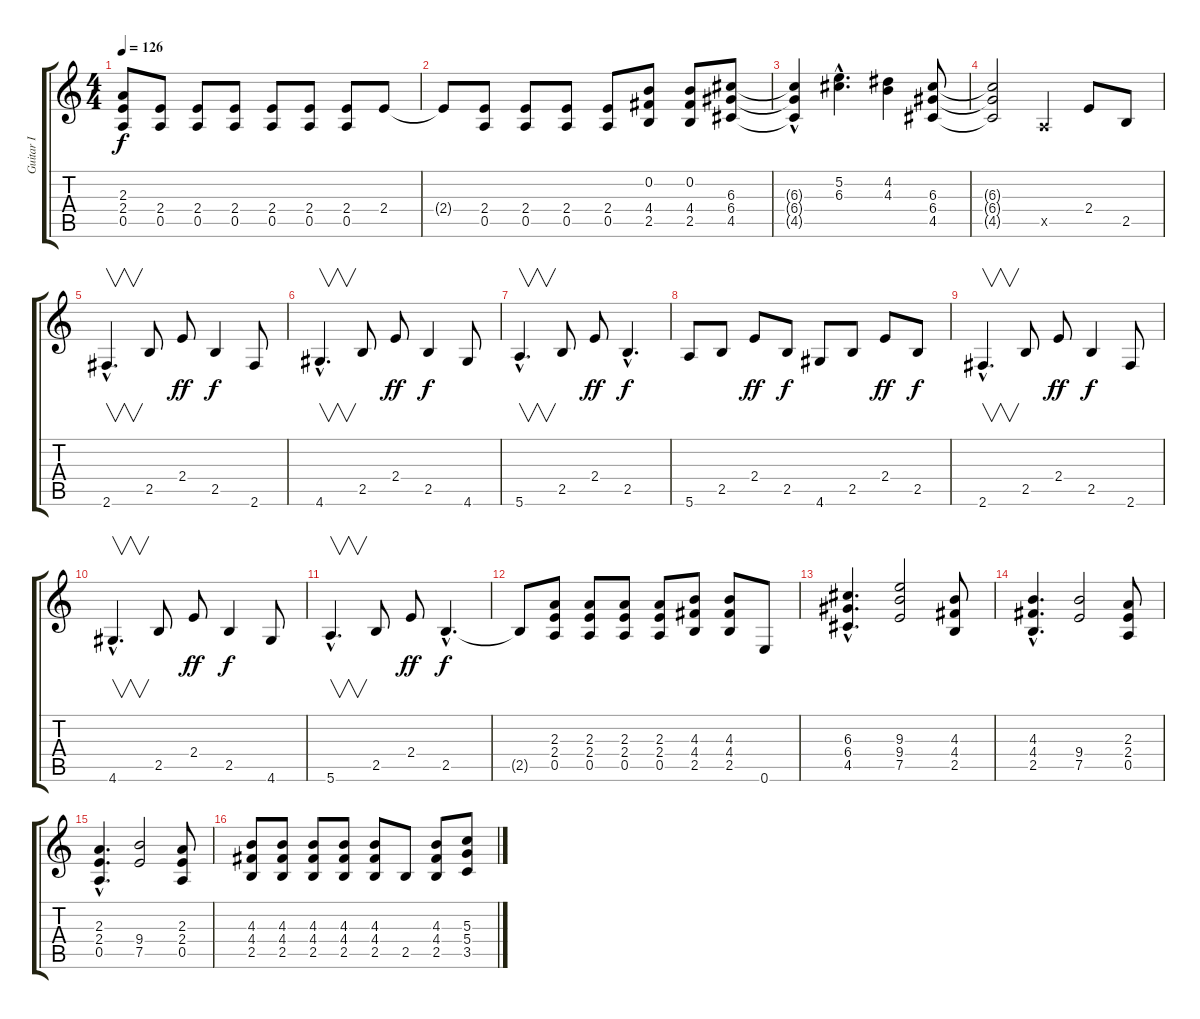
\track ("Guitar I" "Guitar I") {instrument overdrivenguitar}
\staff {score tabs}
\tuning (E4 B3 G3 D3 A2 E2) {hide}
\ts (4 4)
\tempo 126
\clef g2
\ks c
(2.3{t} 2.4{t} 0.5{t}).8{dy f} (2.4 0.5).8 (2.4 0.5).8 (2.4 0.5).8 (2.4 0.5).8 (2.4 0.5).8 (2.4 0.5).8 2.4.8 |
2.4{t}.8 (2.4 0.5).8 (2.4 0.5).8 (2.4 0.5).8 (2.4 0.5).8 (0.2 4.4 2.5).8 (0.2 4.4 2.5).8 (6.3 6.4 4.5).8 |
(6.3{t} 6.4{hac t} 4.5{hac t}).4 (5.2{hac} 6.3{hac}).4{d} (4.2 4.3).4 (6.3 6.4 4.5).8 |
(6.3{t} 6.4{t} 4.5{t}).2 0.5{x}.4 2.4.8 2.5.8 |
2.6{hac}.4{v d} 2.5.8 2.4.8{dy ff} 2.5.4{dy f} 2.6.8 |
4.6{hac}.4{v d} 2.5.8 2.4.8{dy ff} 2.5.4{dy f} 4.6.8 |
5.6{hac}.4{v d} 2.5.8 2.4.8{dy ff} 2.5{hac}.4{d dy f} |
5.6.8 2.5.8 2.4.8{dy ff} 2.5.8{dy f} 4.6.8 2.5.8 2.4.8{dy ff} 2.5.8{dy f} |
2.6{hac}.4{v d} 2.5.8 2.4.8{dy ff} 2.5.4{dy f} 2.6.8 |
4.6{hac}.4{v d} 2.5.8 2.4.8{dy ff} 2.5.4{dy f} 4.6.8 |
5.6{hac}.4{v d} 2.5.8 2.4.8{dy ff} 2.5{hac}.4{d dy f} |
2.5{t}.8 (2.3 2.4 0.5).8 (2.3 2.4 0.5).8 (2.3 2.4 0.5).8 (2.3 2.4 0.5).8 (4.3 4.4 2.5).8 (4.3 4.4 2.5).8 0.6.8 |
(6.3{hac} 6.4{hac} 4.5{hac}).4{d} (9.3 9.4 7.5).2 (4.3 4.4 2.5).8 |
(4.3{hac} 4.4{hac} 2.5{hac}).4{d} (9.4 7.5).2 (2.3 2.4 0.5).8 |
(2.3{hac} 2.4{hac} 0.5{hac}).4{d} (9.4 7.5).2 (2.3 2.4 0.5).8 |
(4.3 4.4 2.5).8 (4.3 4.4 2.5).8 (4.3 4.4 2.5).8 (4.3 4.4 2.5).8 (4.3 4.4 2.5).8 2.5.8 (4.3 4.4 2.5).8 (5.3 5.4 3.5).8
